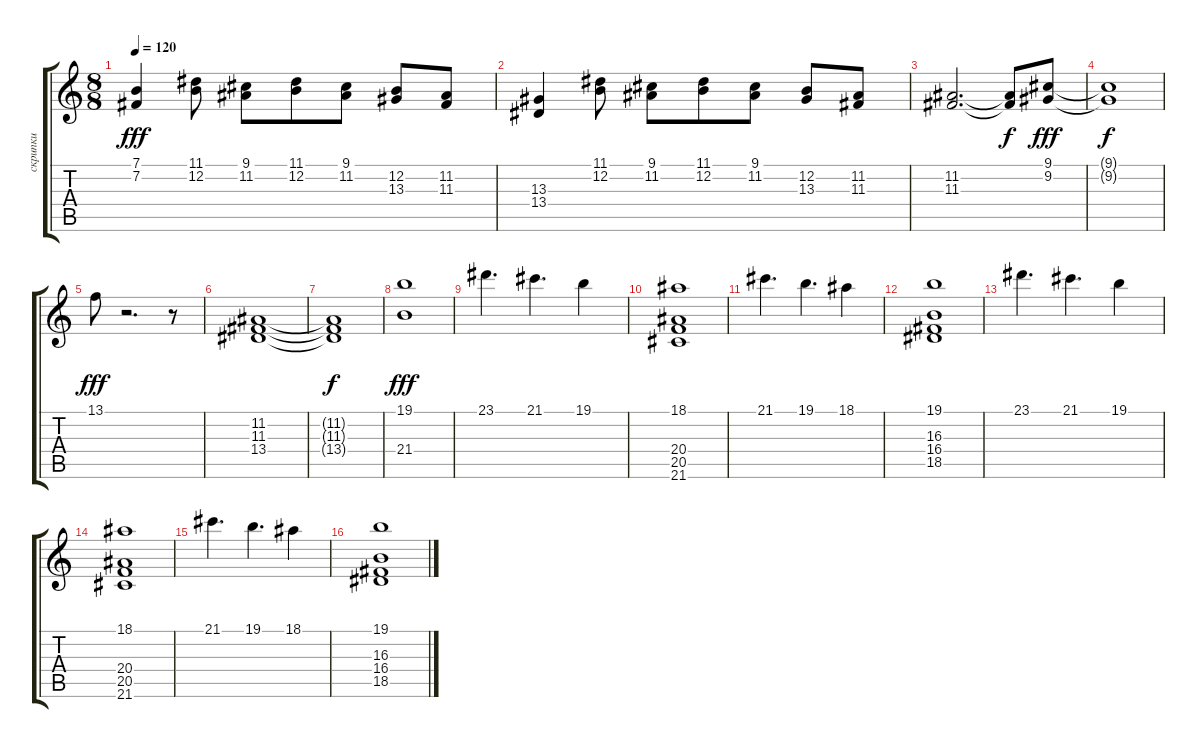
\track ("скрипки" "скрипки") {instrument stringensemble1}
\staff {score tabs}
\tuning (E4 B3 G3 D3 A2 E2) {hide}
\ts (8 8)
\tempo 120
\clef g2
\ks c
(7.1 7.2).4{dy fff} (11.1 12.2).8 (9.1 11.2).8 (11.1 12.2).8 (9.1 11.2).8 (12.2 13.3).8 (11.2 11.3).8 |
(13.3 13.4).4 (11.1 12.2).8 (9.1 11.2).8 (11.1 12.2).8 (9.1 11.2).8 (12.2 13.3).8 (11.2 11.3).8 |
(11.2 11.3).2{d} (11.2{t} 11.3{t}).8{dy f} (9.1 9.2).8{dy fff} |
(9.1{t} 9.2{t}).1{dy f} |
13.1.8{dy fff} r.2{d} r.8 |
(11.2 11.3 13.4).1 |
(11.2{t} 11.3{t} 13.4{t}).1{dy f} |
(19.1 21.4).1{dy fff} |
23.1.4{d} 21.1.4{d} 19.1.4 |
(18.1 20.4 20.5 21.6).1 |
21.1.4{d} 19.1.4{d} 18.1.4 |
(19.1 16.3 16.4 18.5).1 |
23.1.4{d} 21.1.4{d} 19.1.4 |
(18.1 20.4 20.5 21.6).1 |
21.1.4{d} 19.1.4{d} 18.1.4 |
(19.1 16.3 16.4 18.5).1
